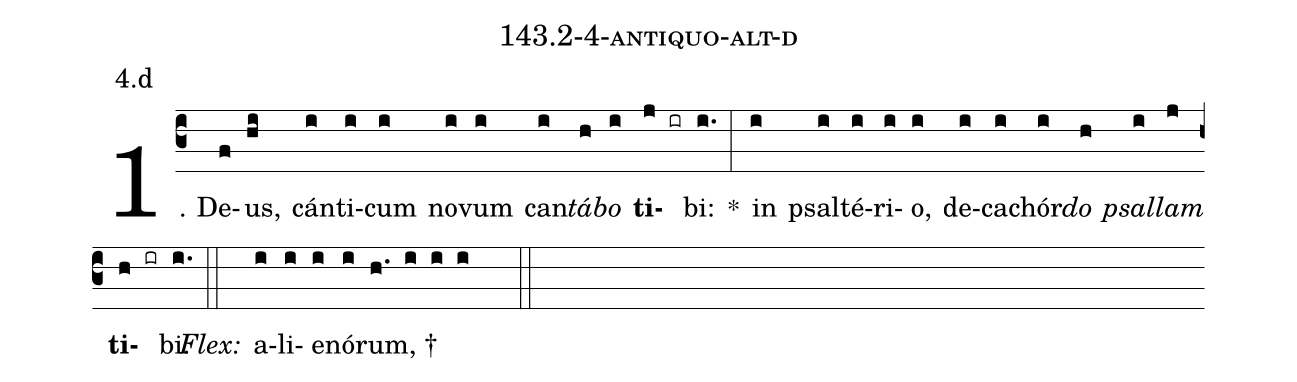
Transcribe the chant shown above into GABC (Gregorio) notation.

name: 143.2-4-antiquo-alt-d;
annotation: 4.d;
%%
(c3)1. De(f)us,(hi) cán(i)ti(i)cum(i) no(i)vum(i) can(i)<i>tá</i>(h)<i>bo</i>(i) <b>ti</b>(j ir)bi:(i.) *(:) in(i) psal(i)té(i)ri(i)o,(i) de(i)ca(i)chór(i)<i>do</i>(h) <i>psal</i>(i)<i>lam</i>(j) <b>ti</b>(h ir)bi.(i.) (::)
<i>Flex:</i>()  a(i)li(i)e(i)nó(i)rum, †(h. i i i  ::)
